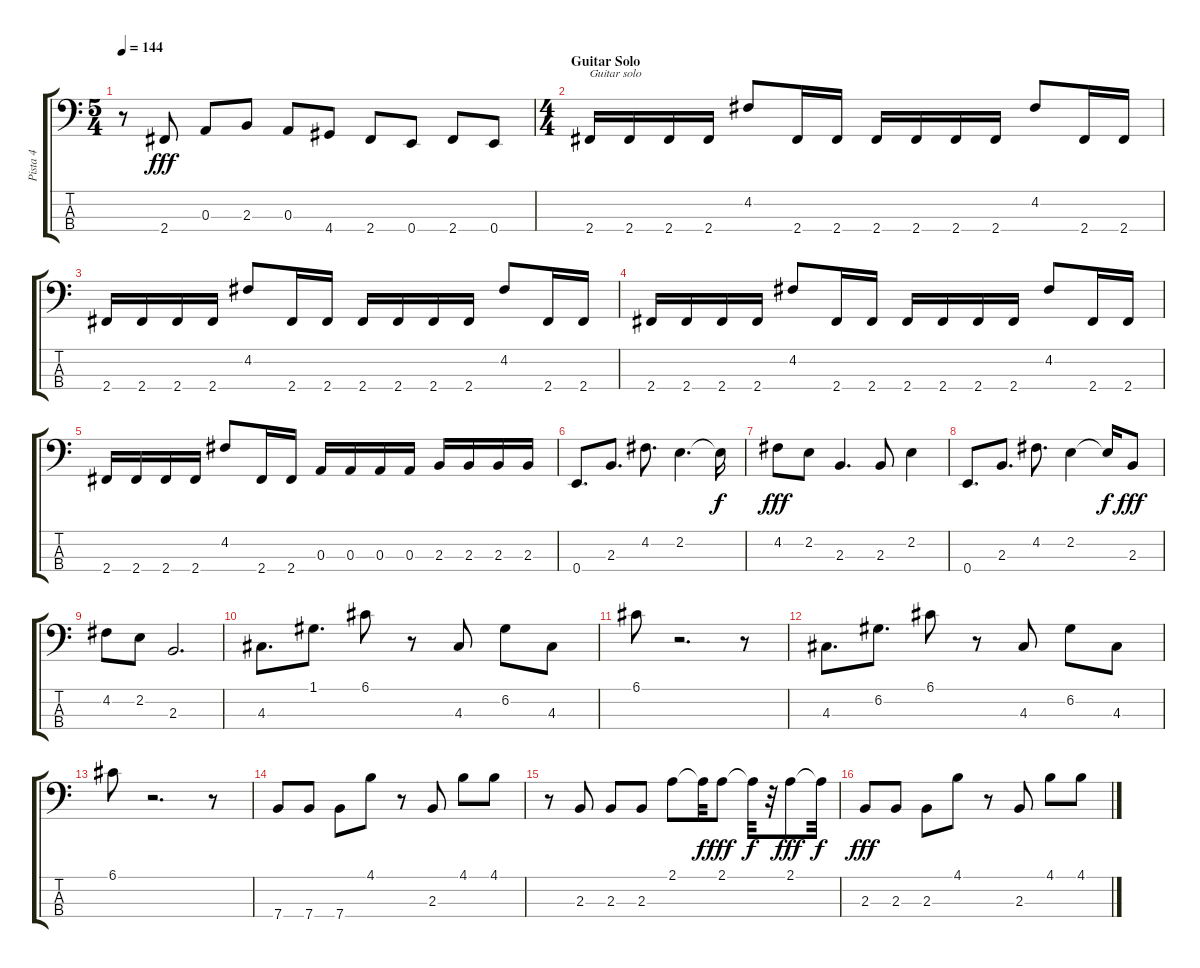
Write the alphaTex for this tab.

\track ("Pista 4" "Pista 4") {instrument electricbassfinger}
\staff {score tabs}
\tuning (G2 D2 A1 E1) {hide}
\ts (5 4)
\tempo 144
\clef f4
\ks c
r.8{dy fff} 2.4.8 0.3.8 2.3.8 0.3.8 4.4.8 2.4.8 0.4.8 2.4.8 0.4.8 |
\ts (4 4)
\section ("" "Guitar Solo")
2.4.16{txt "Guitar solo"} 2.4.16 2.4.16 2.4.16 4.2.8 2.4.16 2.4.16 2.4.16 2.4.16 2.4.16 2.4.16 4.2.8 2.4.16 2.4.16 |
2.4.16 2.4.16 2.4.16 2.4.16 4.2.8 2.4.16 2.4.16 2.4.16 2.4.16 2.4.16 2.4.16 4.2.8 2.4.16 2.4.16 |
2.4.16 2.4.16 2.4.16 2.4.16 4.2.8 2.4.16 2.4.16 2.4.16 2.4.16 2.4.16 2.4.16 4.2.8 2.4.16 2.4.16 |
2.4.16 2.4.16 2.4.16 2.4.16 4.2.8 2.4.16 2.4.16 0.3.16 0.3.16 0.3.16 0.3.16 2.3.16 2.3.16 2.3.16 2.3.16 |
0.4.8{d} 2.3.8{d} 4.2.8{d} 2.2.4{d} 2.2{t}.16{dy f} |
4.2.8{dy fff} 2.2.8 2.3.4{d} 2.3.8 2.2.4 |
0.4.8{d} 2.3.8{d} 4.2.8{d} 2.2.4 2.2{t}.16{dy f} 2.3.8{dy fff} |
4.2.8 2.2.8 2.3.2{d} |
4.3.8{d} 1.1.8{d} 6.1.8 r.8 4.3.8 6.2.8 4.3.8 |
6.1.8 r.2{d} r.8 |
4.3.8{d} 6.2.8{d} 6.1.8 r.8 4.3.8 6.2.8 4.3.8 |
6.1.8 r.2{d} r.8 |
7.4.8 7.4.8 7.4.8 4.1.8 r.8 2.3.8 4.1.8 4.1.8 |
r.8 2.3.8 2.3.8 2.3.8 2.1.8 2.1{t}.32{dy f} 2.1.8{dy fff} 2.1{t}.32{dy f} r.32 2.1.8{dy fff} 2.1{t}.32{dy f} |
2.3.8{dy fff} 2.3.8 2.3.8 4.1.8 r.8 2.3.8 4.1.8 4.1.8
